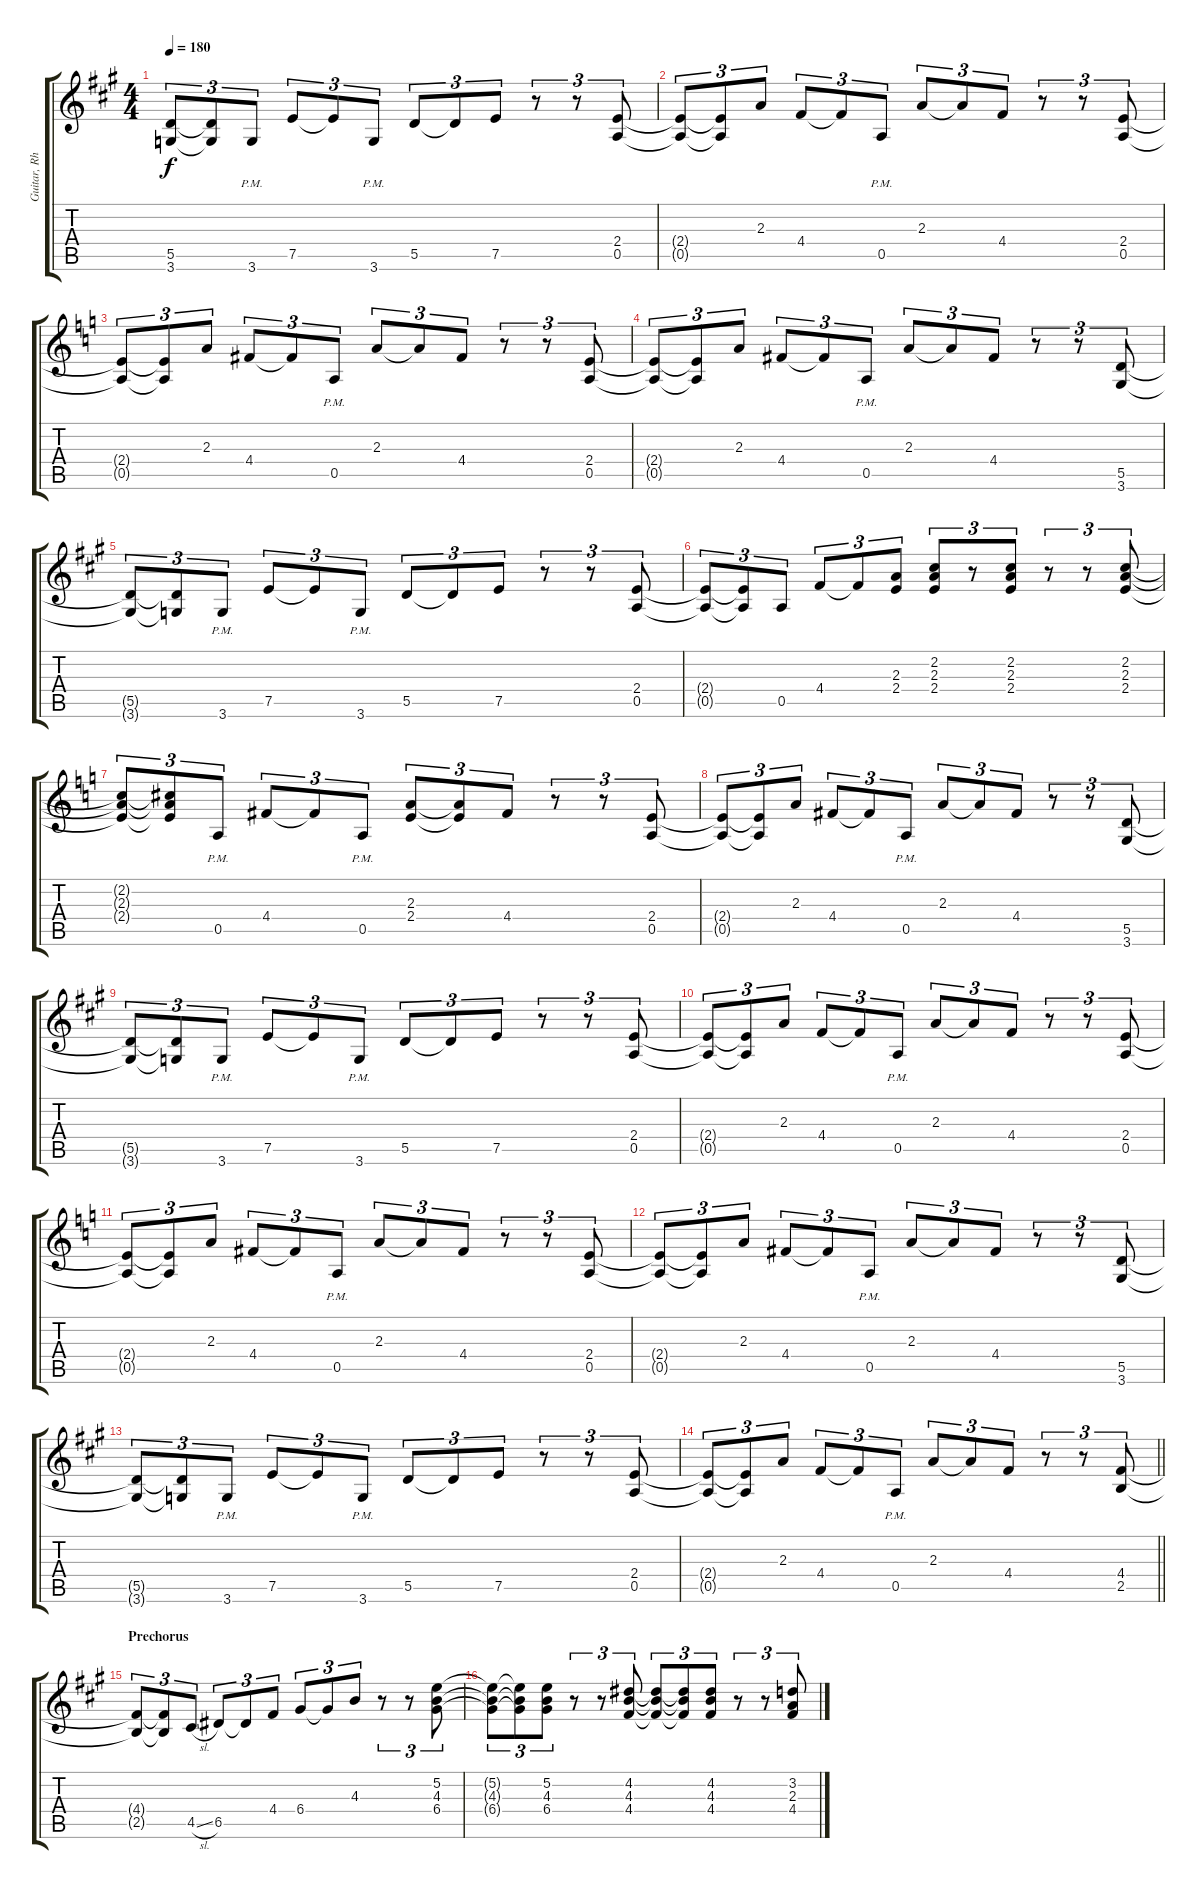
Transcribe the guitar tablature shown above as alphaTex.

\track ("Guitar, Rhythm" "Guitar, Rh") {instrument overdrivenguitar}
\staff {score tabs}
\tuning (E4 B3 G3 D3 A2 E2) {hide}
\ts (4 4)
\tempo 180
\clef g2
\ks a
(5.5{t} 3.6{t}).8{tu (3 2) dy f} (5.5{t} 3.6{t}).8{tu (3 2)} 3.6{pm}.8{tu (3 2)} 7.5.8{tu (3 2)} 7.5{t}.8{tu (3 2)} 3.6{pm}.8{tu (3 2)} 5.5.8{tu (3 2)} 5.5{t}.8{tu (3 2)} 7.5.8{tu (3 2)} r.8{tu (3 2)} r.8{tu (3 2)} (2.4 0.5).8{tu (3 2)} |
(2.4{t} 0.5{t}).8{tu (3 2)} (2.4{t} 0.5{t}).8{tu (3 2)} 2.3.8{tu (3 2)} 4.4.8{tu (3 2)} 4.4{t}.8{tu (3 2)} 0.5{pm}.8{tu (3 2)} 2.3.8{tu (3 2)} 2.3{t}.8{tu (3 2)} 4.4.8{tu (3 2)} r.8{tu (3 2)} r.8{tu (3 2)} (2.4 0.5).8{tu (3 2)} |
\ks c
(2.4{t} 0.5{t}).8{tu (3 2)} (2.4{t} 0.5{t}).8{tu (3 2)} 2.3.8{tu (3 2)} 4.4.8{tu (3 2)} 4.4{t}.8{tu (3 2)} 0.5{pm}.8{tu (3 2)} 2.3.8{tu (3 2)} 2.3{t}.8{tu (3 2)} 4.4.8{tu (3 2)} r.8{tu (3 2)} r.8{tu (3 2)} (2.4 0.5).8{tu (3 2)} |
(2.4{t} 0.5{t}).8{tu (3 2)} (2.4{t} 0.5{t}).8{tu (3 2)} 2.3.8{tu (3 2)} 4.4.8{tu (3 2)} 4.4{t}.8{tu (3 2)} 0.5{pm}.8{tu (3 2)} 2.3.8{tu (3 2)} 2.3{t}.8{tu (3 2)} 4.4.8{tu (3 2)} r.8{tu (3 2)} r.8{tu (3 2)} (5.5 3.6).8{tu (3 2)} |
\ks a
(5.5{t} 3.6{t}).8{tu (3 2)} (5.5{t} 3.6{t}).8{tu (3 2)} 3.6{pm}.8{tu (3 2)} 7.5.8{tu (3 2)} 7.5{t}.8{tu (3 2)} 3.6{pm}.8{tu (3 2)} 5.5.8{tu (3 2)} 5.5{t}.8{tu (3 2)} 7.5.8{tu (3 2)} r.8{tu (3 2)} r.8{tu (3 2)} (2.4 0.5).8{tu (3 2)} |
(2.4{t} 0.5{t}).8{tu (3 2)} (2.4{t} 0.5{t}).8{tu (3 2)} 0.5.8{tu (3 2)} 4.4.8{tu (3 2)} 4.4{t}.8{tu (3 2)} (2.3 2.4).8{tu (3 2)} (2.2 2.3 2.4).8{tu (3 2)} r.8{tu (3 2)} (2.2 2.3 2.4).8{tu (3 2)} r.8{tu (3 2)} r.8{tu (3 2)} (2.2 2.3 2.4).8{tu (3 2)} |
\ks c
(2.2{t} 2.3{t} 2.4{t}).8{tu (3 2)} (2.2{t} 2.3{t} 2.4{t}).8{tu (3 2)} 0.5{pm}.8{tu (3 2)} 4.4.8{tu (3 2)} 4.4{t}.8{tu (3 2)} 0.5{pm}.8{tu (3 2)} (2.3 2.4).8{tu (3 2)} (2.3{t} 2.4{t}).8{tu (3 2)} 4.4.8{tu (3 2)} r.8{tu (3 2)} r.8{tu (3 2)} (2.4 0.5).8{tu (3 2)} |
(2.4{t} 0.5{t}).8{tu (3 2)} (2.4{t} 0.5{t}).8{tu (3 2)} 2.3.8{tu (3 2)} 4.4.8{tu (3 2)} 4.4{t}.8{tu (3 2)} 0.5{pm}.8{tu (3 2)} 2.3.8{tu (3 2)} 2.3{t}.8{tu (3 2)} 4.4.8{tu (3 2)} r.8{tu (3 2)} r.8{tu (3 2)} (5.5 3.6).8{tu (3 2)} |
\ks a
(5.5{t} 3.6{t}).8{tu (3 2)} (5.5{t} 3.6{t}).8{tu (3 2)} 3.6{pm}.8{tu (3 2)} 7.5.8{tu (3 2)} 7.5{t}.8{tu (3 2)} 3.6{pm}.8{tu (3 2)} 5.5.8{tu (3 2)} 5.5{t}.8{tu (3 2)} 7.5.8{tu (3 2)} r.8{tu (3 2)} r.8{tu (3 2)} (2.4 0.5).8{tu (3 2)} |
(2.4{t} 0.5{t}).8{tu (3 2)} (2.4{t} 0.5{t}).8{tu (3 2)} 2.3.8{tu (3 2)} 4.4.8{tu (3 2)} 4.4{t}.8{tu (3 2)} 0.5{pm}.8{tu (3 2)} 2.3.8{tu (3 2)} 2.3{t}.8{tu (3 2)} 4.4.8{tu (3 2)} r.8{tu (3 2)} r.8{tu (3 2)} (2.4 0.5).8{tu (3 2)} |
\ks c
(2.4{t} 0.5{t}).8{tu (3 2)} (2.4{t} 0.5{t}).8{tu (3 2)} 2.3.8{tu (3 2)} 4.4.8{tu (3 2)} 4.4{t}.8{tu (3 2)} 0.5{pm}.8{tu (3 2)} 2.3.8{tu (3 2)} 2.3{t}.8{tu (3 2)} 4.4.8{tu (3 2)} r.8{tu (3 2)} r.8{tu (3 2)} (2.4 0.5).8{tu (3 2)} |
(2.4{t} 0.5{t}).8{tu (3 2)} (2.4{t} 0.5{t}).8{tu (3 2)} 2.3.8{tu (3 2)} 4.4.8{tu (3 2)} 4.4{t}.8{tu (3 2)} 0.5{pm}.8{tu (3 2)} 2.3.8{tu (3 2)} 2.3{t}.8{tu (3 2)} 4.4.8{tu (3 2)} r.8{tu (3 2)} r.8{tu (3 2)} (5.5 3.6).8{tu (3 2)} |
\ks a
(5.5{t} 3.6{t}).8{tu (3 2)} (5.5{t} 3.6{t}).8{tu (3 2)} 3.6{pm}.8{tu (3 2)} 7.5.8{tu (3 2)} 7.5{t}.8{tu (3 2)} 3.6{pm}.8{tu (3 2)} 5.5.8{tu (3 2)} 5.5{t}.8{tu (3 2)} 7.5.8{tu (3 2)} r.8{tu (3 2)} r.8{tu (3 2)} (2.4 0.5).8{tu (3 2)} |
\barLineRight lightlight
(2.4{t} 0.5{t}).8{tu (3 2)} (2.4{t} 0.5{t}).8{tu (3 2)} 2.3.8{tu (3 2)} 4.4.8{tu (3 2)} 4.4{t}.8{tu (3 2)} 0.5{pm}.8{tu (3 2)} 2.3.8{tu (3 2)} 2.3{t}.8{tu (3 2)} 4.4.8{tu (3 2)} r.8{tu (3 2)} r.8{tu (3 2)} (4.4 2.5).8{tu (3 2)} |
\section ("" "Prechorus")
(4.4{t} 2.5{t}).8{tu (3 2)} (4.4{t} 2.5{t}).8{tu (3 2)} 4.5{sl}.8{tu (3 2)} 6.5.8{tu (3 2)} 6.5{t}.8{tu (3 2)} 4.4.8{tu (3 2)} 6.4.8{tu (3 2)} 6.4{t}.8{tu (3 2)} 4.3.8{tu (3 2)} r.8{tu (3 2)} r.8{tu (3 2)} (5.2 4.3 6.4).8{tu (3 2)} |
(5.2{t} 4.3{t} 6.4{t}).8{tu (3 2)} (5.2{t} 4.3{t} 6.4{t}).8{tu (3 2)} (5.2 4.3 6.4).8{tu (3 2)} r.8{tu (3 2)} r.8{tu (3 2)} (4.2 4.3 4.4).8{tu (3 2)} (4.2{t} 4.3{t} 4.4{t}).8{tu (3 2)} (4.2{t} 4.3{t} 4.4{t}).8{tu (3 2)} (4.2 4.3 4.4).8{tu (3 2)} r.8{tu (3 2)} r.8{tu (3 2)} (3.2 2.3 4.4).8{tu (3 2)}
